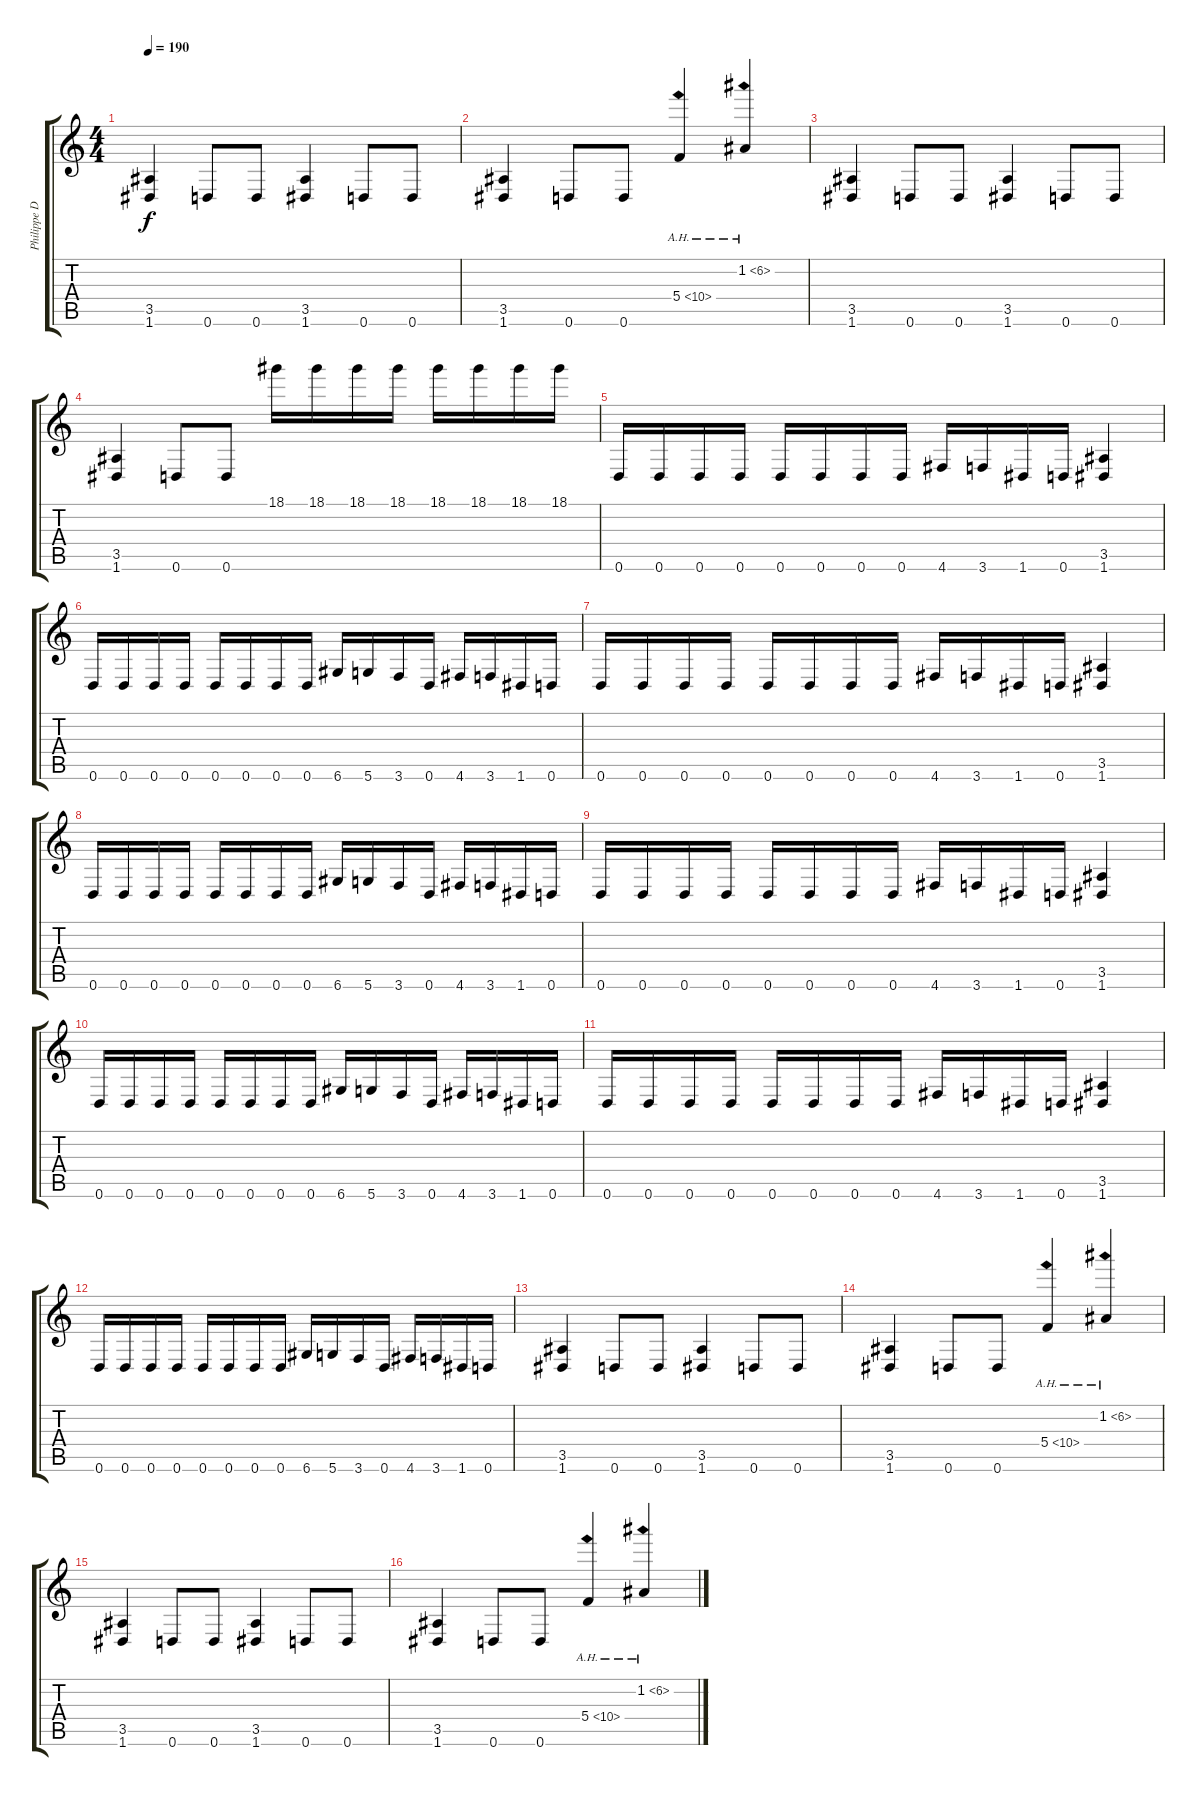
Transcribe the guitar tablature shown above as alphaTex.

\track ("Philippe D" "Philippe D") {instrument overdrivenguitar}
\staff {score tabs}
\tuning (D4 A3 F3 C3 G2 D2) {hide}
\ts (4 4)
\tempo 190
\clef g2
\ks c
(3.5 1.6).4{dy f} 0.6.8 0.6.8 (3.5 1.6).4 0.6.8 0.6.8 |
(3.5 1.6).4 0.6.8 0.6.8 5.4{ah 5}.4 1.2{ah 5}.4 |
(3.5 1.6).4 0.6.8 0.6.8 (3.5 1.6).4 0.6.8 0.6.8 |
(3.5 1.6).4 0.6.8 0.6.8 18.1.16 18.1.16 18.1.16 18.1.16 18.1.16 18.1.16 18.1.16 18.1.16 |
0.6.16 0.6.16 0.6.16 0.6.16 0.6.16 0.6.16 0.6.16 0.6.16 4.6.16 3.6.16 1.6.16 0.6.16 (3.5 1.6).4 |
0.6.16 0.6.16 0.6.16 0.6.16 0.6.16 0.6.16 0.6.16 0.6.16 6.6.16 5.6.16 3.6.16 0.6.16 4.6.16 3.6.16 1.6.16 0.6.16 |
0.6.16 0.6.16 0.6.16 0.6.16 0.6.16 0.6.16 0.6.16 0.6.16 4.6.16 3.6.16 1.6.16 0.6.16 (3.5 1.6).4 |
0.6.16 0.6.16 0.6.16 0.6.16 0.6.16 0.6.16 0.6.16 0.6.16 6.6.16 5.6.16 3.6.16 0.6.16 4.6.16 3.6.16 1.6.16 0.6.16 |
0.6.16 0.6.16 0.6.16 0.6.16 0.6.16 0.6.16 0.6.16 0.6.16 4.6.16 3.6.16 1.6.16 0.6.16 (3.5 1.6).4 |
0.6.16 0.6.16 0.6.16 0.6.16 0.6.16 0.6.16 0.6.16 0.6.16 6.6.16 5.6.16 3.6.16 0.6.16 4.6.16 3.6.16 1.6.16 0.6.16 |
0.6.16 0.6.16 0.6.16 0.6.16 0.6.16 0.6.16 0.6.16 0.6.16 4.6.16 3.6.16 1.6.16 0.6.16 (3.5 1.6).4 |
0.6.16 0.6.16 0.6.16 0.6.16 0.6.16 0.6.16 0.6.16 0.6.16 6.6.16 5.6.16 3.6.16 0.6.16 4.6.16 3.6.16 1.6.16 0.6.16 |
(3.5 1.6).4 0.6.8 0.6.8 (3.5 1.6).4 0.6.8 0.6.8 |
(3.5 1.6).4 0.6.8 0.6.8 5.4{ah 5}.4 1.2{ah 5}.4 |
(3.5 1.6).4 0.6.8 0.6.8 (3.5 1.6).4 0.6.8 0.6.8 |
(3.5 1.6).4 0.6.8 0.6.8 5.4{ah 5}.4 1.2{ah 5}.4
